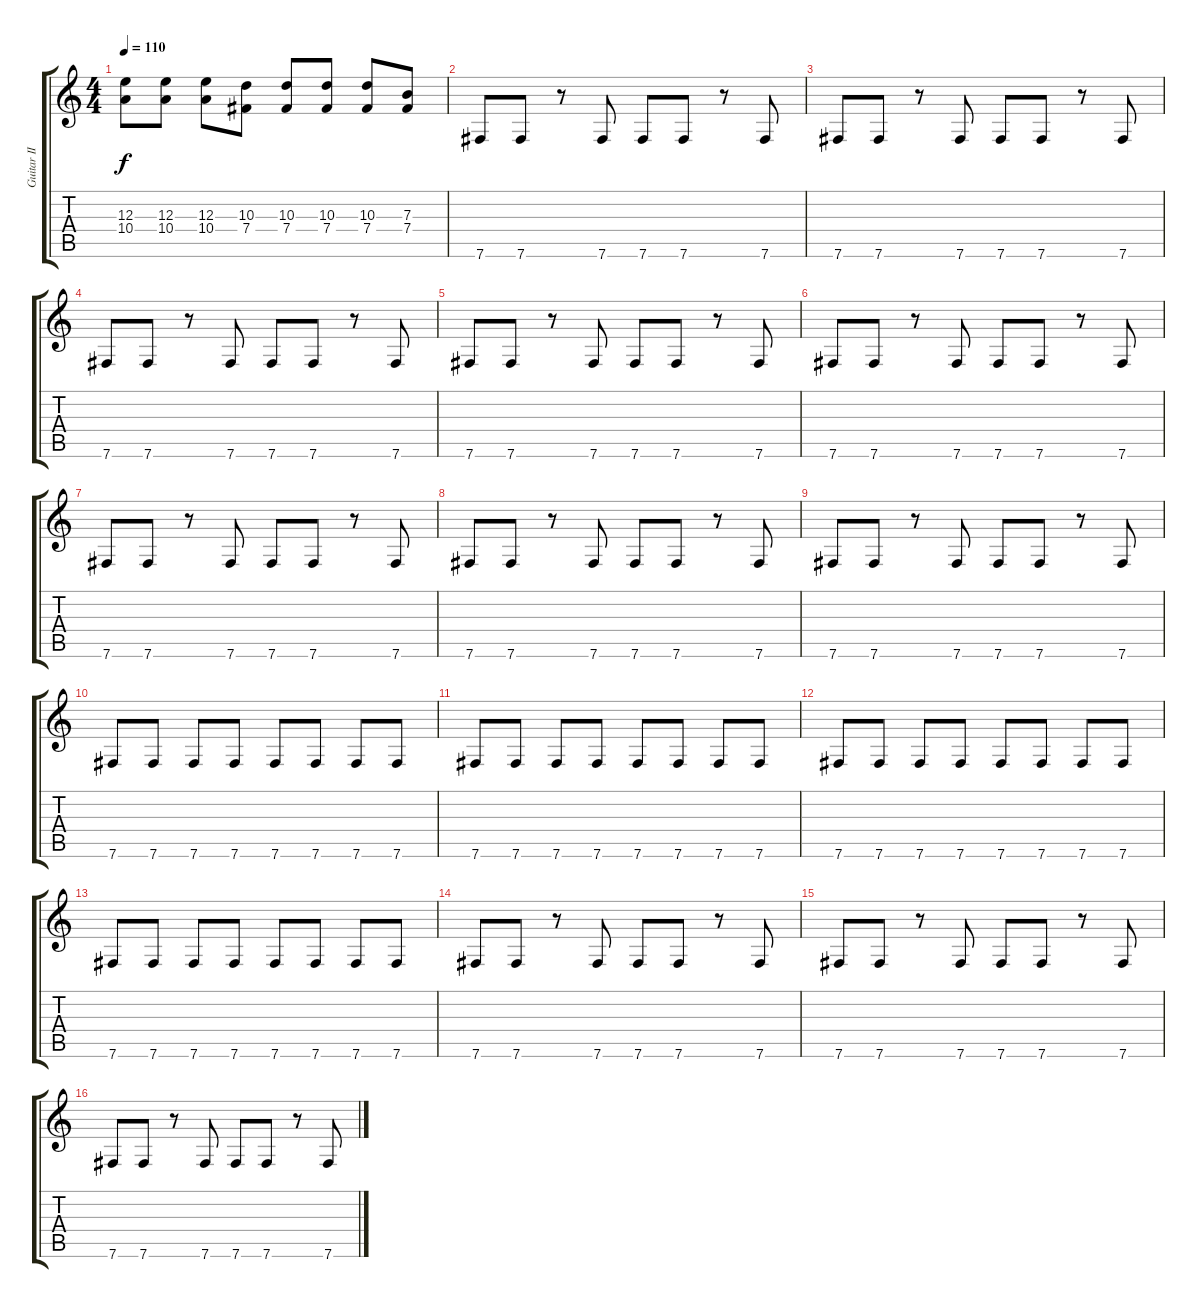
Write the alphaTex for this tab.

\track ("Guitar II [Mike Gallagher]" "Guitar II ") {instrument distortionguitar}
\staff {score tabs}
\tuning (Db4 Ab3 E3 B2 Gb2 B1) {hide}
\ts (4 4)
\tempo 110
\clef g2
\ks c
(12.3 10.4).8{dy f} (12.3 10.4).8 (12.3 10.4).8 (10.3 7.4).8 (10.3 7.4).8 (10.3 7.4).8 (10.3 7.4).8 (7.3 7.4).8 |
7.6.8{volume 12} 7.6.8 r.8 7.6.8 7.6.8 7.6.8 r.8 7.6.8 |
7.6.8 7.6.8 r.8 7.6.8 7.6.8 7.6.8 r.8 7.6.8 |
7.6.8 7.6.8 r.8 7.6.8 7.6.8 7.6.8 r.8 7.6.8 |
7.6.8 7.6.8 r.8 7.6.8 7.6.8 7.6.8 r.8 7.6.8 |
7.6.8 7.6.8 r.8 7.6.8 7.6.8 7.6.8 r.8 7.6.8 |
7.6.8 7.6.8 r.8 7.6.8 7.6.8 7.6.8 r.8 7.6.8 |
7.6.8 7.6.8 r.8 7.6.8 7.6.8 7.6.8 r.8 7.6.8 |
7.6.8 7.6.8 r.8 7.6.8 7.6.8 7.6.8 r.8 7.6.8 |
7.6.8 7.6.8 7.6.8 7.6.8 7.6.8 7.6.8 7.6.8 7.6.8 |
7.6.8 7.6.8 7.6.8 7.6.8 7.6.8 7.6.8 7.6.8 7.6.8 |
7.6.8 7.6.8 7.6.8 7.6.8 7.6.8 7.6.8 7.6.8 7.6.8 |
7.6.8 7.6.8 7.6.8 7.6.8 7.6.8 7.6.8 7.6.8 7.6.8 |
7.6.8 7.6.8 r.8 7.6.8 7.6.8 7.6.8 r.8 7.6.8 |
7.6.8 7.6.8 r.8 7.6.8 7.6.8 7.6.8 r.8 7.6.8 |
7.6.8 7.6.8 r.8 7.6.8 7.6.8 7.6.8 r.8 7.6.8
